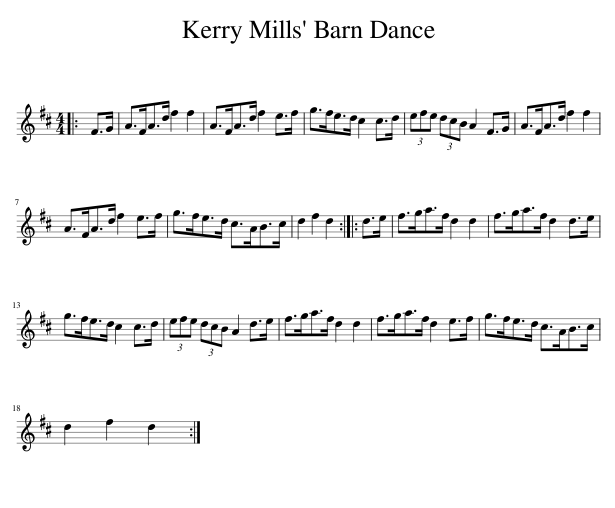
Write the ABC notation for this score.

X:1
L:1/8
M:4/4
I:linebreak $
K:D
V:1 treble
V:1
|: F>G | A>FA>d f2 f2 | A>FA>d f2 e>f | g>fe>d c2 c>d | (3efe (3dcB A2 F>G | %5
 A>FA>d f2 f2 |$ A>FA>d f2 e>f | g>fe>d c>AB>c | d2 f2 d2 :: d>e | %10
 f>ga>f d2 d2 | f>ga>f d2 d>e |$ g>fe>d c2 c>d | (3efe (3dcB A2 d>e | f>ga>f d2 d2 | %15
 f>ga>f d2 e>f | g>fe>d c>AB>c |$ d2 f2 d2 :| %18
